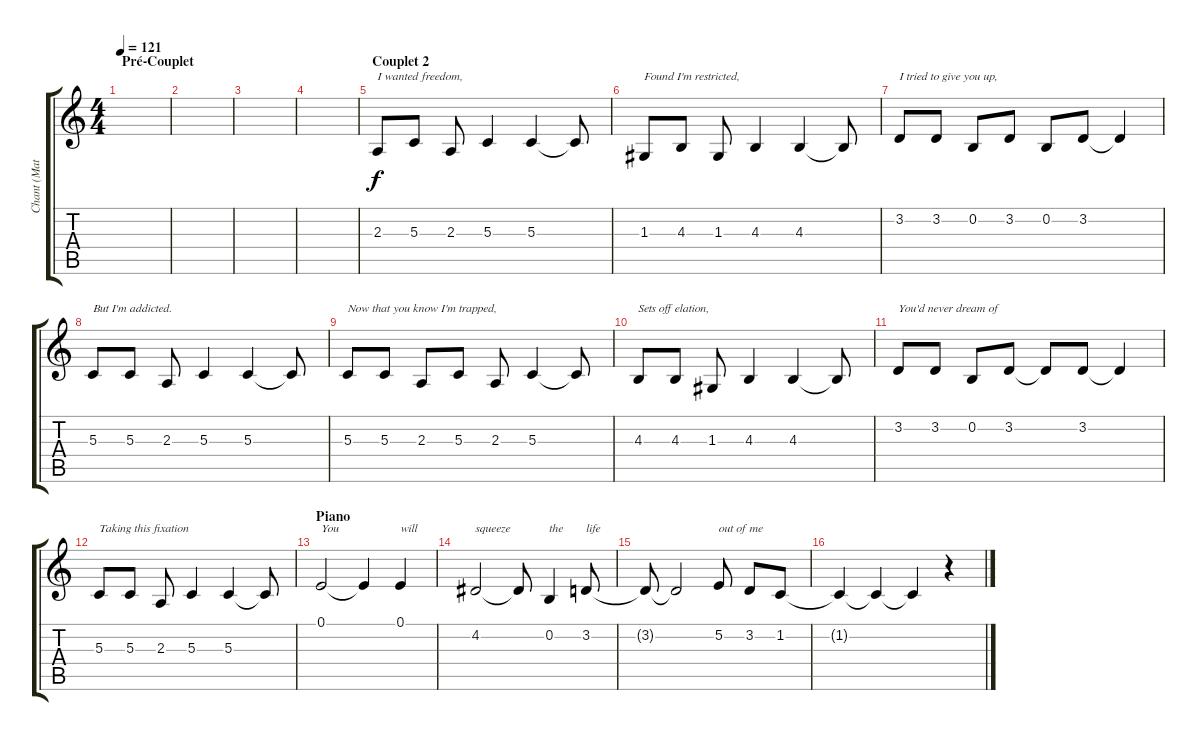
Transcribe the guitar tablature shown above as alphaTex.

\track ("Chant (Matthew Bellamy)" "Chant (Mat") {instrument synthbrass1}
\staff {score tabs}
\tuning (E4 B3 G3 D3 A2 E2) {hide}
\ts (4 4)
\section ("" "Pré-Couplet")
\tempo 121
\clef g2
\ks c
|
|
|
|
\section ("" "Couplet 2")
2.3.8{txt "I wanted freedom,"} 5.3.8 2.3.8 5.3.4 5.3.4 5.3{t}.8 |
1.3.8{txt "Found I'm restricted,"} 4.3.8 1.3.8 4.3.4 4.3.4 4.3{t}.8 |
3.2.8{txt "I tried to give you up,"} 3.2.8 0.2.8 3.2.8 0.2.8 3.2.8 3.2{t}.4 |
5.3.8{txt "But I'm addicted."} 5.3.8 2.3.8 5.3.4 5.3.4 5.3{t}.8 |
5.3.8{txt "Now that you know I'm trapped,"} 5.3.8 2.3.8 5.3.8 2.3.8 5.3.4 5.3{t}.8 |
4.3.8{txt "Sets off elation,"} 4.3.8 1.3.8 4.3.4 4.3.4 4.3{t}.8 |
3.2.8{txt "You'd never dream of"} 3.2.8 0.2.8 3.2.8 3.2{t}.8 3.2.8 3.2{t}.4 |
5.3.8{txt "Taking this fixation"} 5.3.8 2.3.8 5.3.4 5.3.4 5.3{t}.8 |
\section ("" "Piano")
0.1.2{txt "You"} 0.1{t}.4 0.1.4{txt "will"} |
4.2.2{txt "squeeze "} 4.2{t}.8 0.2.4{txt "the"} 3.2.8{txt "life"} |
3.2{t}.8 3.2{t}.2 5.2.8{txt "out of me"} 3.2.8 1.2.8 |
1.2{t}.4 1.2{t}.4 1.2{t}.4 r.4
